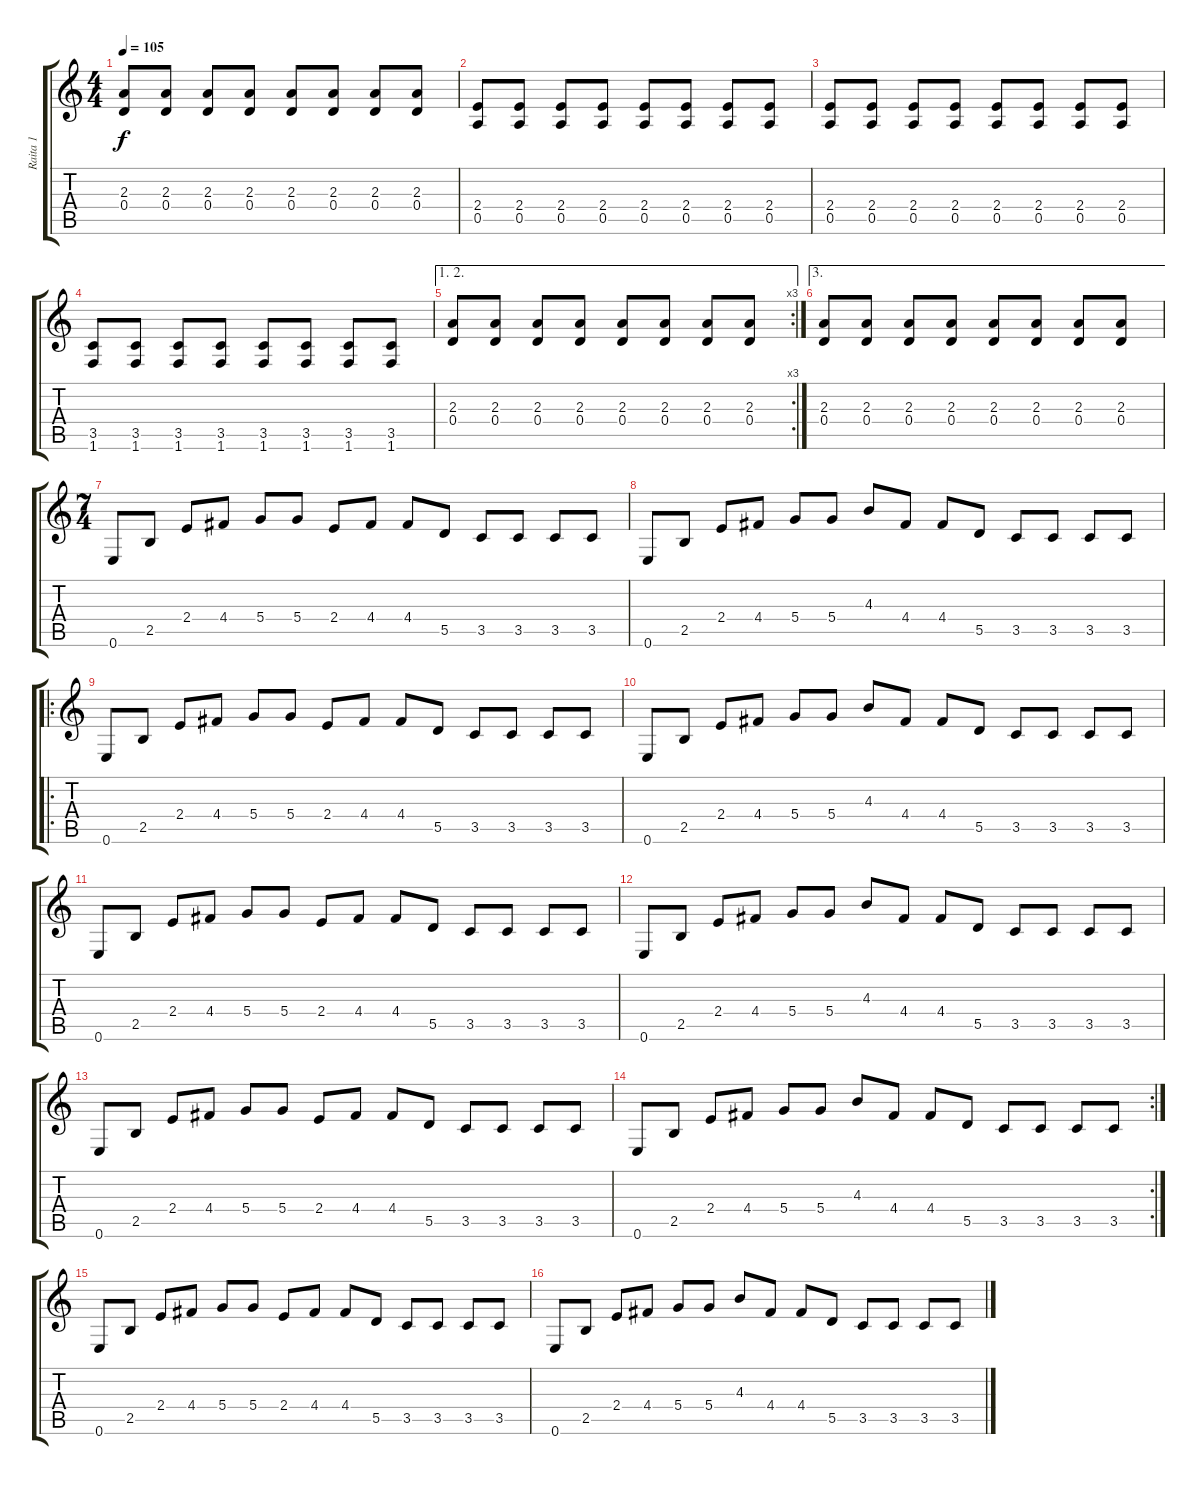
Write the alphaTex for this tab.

\track ("Raita 1" "Raita 1") {instrument electricguitarclean}
\staff {score tabs}
\tuning (E4 B3 G3 D3 A2 E2) {hide}
\ts (4 4)
\tempo 105
\clef g2
\ks c
(2.3 0.4).8{dy f} (2.3 0.4).8 (2.3 0.4).8 (2.3 0.4).8 (2.3 0.4).8 (2.3 0.4).8 (2.3 0.4).8 (2.3 0.4).8 |
(2.4 0.5).8{instrument distortionguitar} (2.4 0.5).8 (2.4 0.5).8 (2.4 0.5).8 (2.4 0.5).8 (2.4 0.5).8 (2.4 0.5).8 (2.4 0.5).8 |
(2.4 0.5).8 (2.4 0.5).8 (2.4 0.5).8 (2.4 0.5).8 (2.4 0.5).8 (2.4 0.5).8 (2.4 0.5).8 (2.4 0.5).8 |
(3.5 1.6).8 (3.5 1.6).8 (3.5 1.6).8 (3.5 1.6).8 (3.5 1.6).8 (3.5 1.6).8 (3.5 1.6).8 (3.5 1.6).8 |
\ae (1 2)
\rc 3
(2.3 0.4).8 (2.3 0.4).8 (2.3 0.4).8 (2.3 0.4).8 (2.3 0.4).8 (2.3 0.4).8 (2.3 0.4).8 (2.3 0.4).8 |
\ae 3
(2.3 0.4).8{instrument distortionguitar} (2.3 0.4).8 (2.3 0.4).8 (2.3 0.4).8 (2.3 0.4).8 (2.3 0.4).8 (2.3 0.4).8 (2.3 0.4).8 |
\ts (7 4)
0.6.8{instrument distortionguitar} 2.5.8 2.4.8 4.4.8 5.4.8 5.4.8 2.4.8 4.4.8 4.4.8 5.5.8 3.5.8 3.5.8 3.5.8 3.5.8 |
0.6.8 2.5.8 2.4.8 4.4.8 5.4.8 5.4.8 4.3.8 4.4.8 4.4.8 5.5.8 3.5.8 3.5.8 3.5.8 3.5.8 |
\ro
0.6.8{instrument distortionguitar} 2.5.8 2.4.8 4.4.8 5.4.8 5.4.8 2.4.8 4.4.8 4.4.8 5.5.8 3.5.8 3.5.8 3.5.8 3.5.8 |
0.6.8 2.5.8 2.4.8 4.4.8 5.4.8 5.4.8 4.3.8 4.4.8 4.4.8 5.5.8 3.5.8 3.5.8 3.5.8 3.5.8 |
0.6.8{instrument distortionguitar} 2.5.8 2.4.8 4.4.8 5.4.8 5.4.8 2.4.8 4.4.8 4.4.8 5.5.8 3.5.8 3.5.8 3.5.8 3.5.8 |
0.6.8 2.5.8 2.4.8 4.4.8 5.4.8 5.4.8 4.3.8 4.4.8 4.4.8 5.5.8 3.5.8 3.5.8 3.5.8 3.5.8 |
0.6.8{instrument distortionguitar} 2.5.8 2.4.8 4.4.8 5.4.8 5.4.8 2.4.8 4.4.8 4.4.8 5.5.8 3.5.8 3.5.8 3.5.8 3.5.8 |
\rc 2
0.6.8 2.5.8 2.4.8 4.4.8 5.4.8 5.4.8 4.3.8 4.4.8 4.4.8 5.5.8 3.5.8 3.5.8 3.5.8 3.5.8 |
0.6.8{volume 12 instrument distortionguitar} 2.5.8 2.4.8 4.4.8 5.4.8 5.4.8 2.4.8 4.4.8 4.4.8 5.5.8 3.5.8 3.5.8 3.5.8 3.5.8 |
0.6.8{volume 11} 2.5.8 2.4.8 4.4.8 5.4.8 5.4.8 4.3.8 4.4.8 4.4.8 5.5.8 3.5.8 3.5.8 3.5.8 3.5.8
